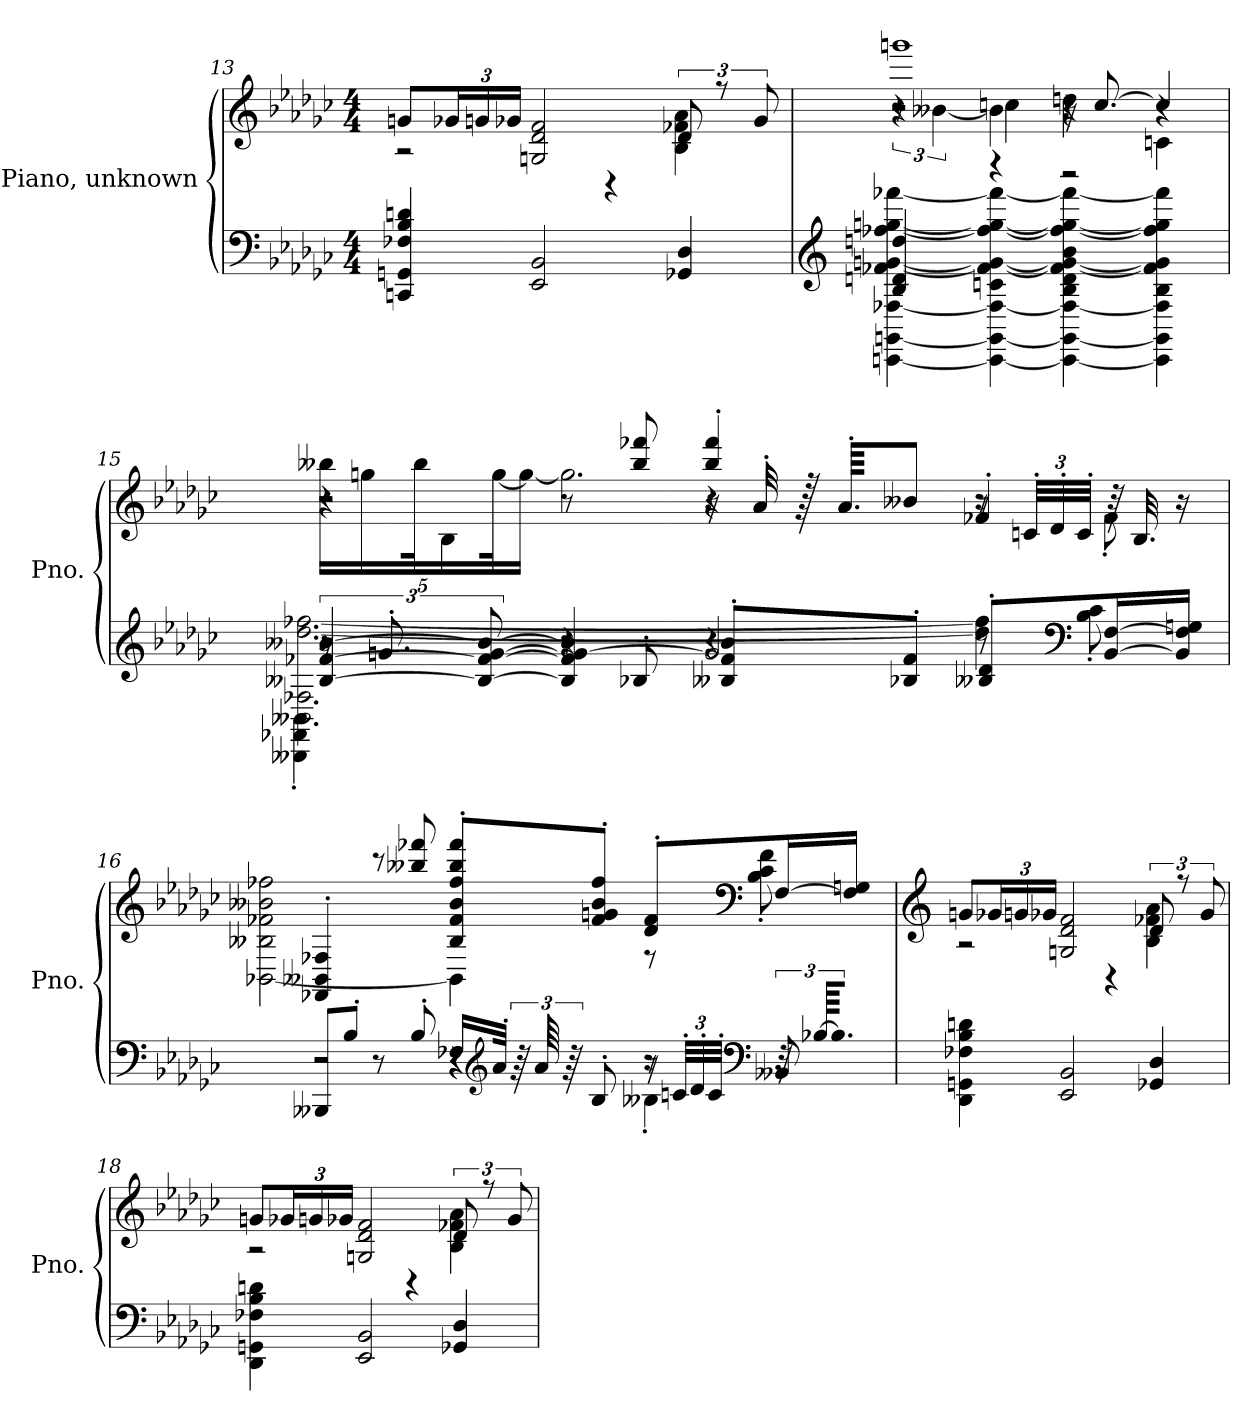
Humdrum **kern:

**kern	**kern
*part1	*part1
*staff2	*staff1
*I"Piano, unknown	*
*I'Pno.	*
*clefF4	*clefG2
*k[b-e-a-d-g-c-]	*k[b-e-a-d-g-c-]
*M4/4	*M4/4
=13	=13
*	*^
4CCn/ 4GGn/ 4F-X/ 4B-/ 4dn/	8gn/L	2r
*	*Xbrackettup	*
.	24g-X/L	.
.	24gn/	.
.	24g-X/JJ	.
2EE-/ 2BB-/	2Gn/ 2d-/ 2f/	.
.	.	4r
*	*brackettup	*
4GG-X/ 4D-/	12d-/	4B-\ 4f-X\ 4a-\
.	12r	.
.	12g-/	.
*	*v	*v
!!LO:LB:g=z
=14	=14
*clefG2	*
*^	*^
*	*	*	*^
*	*	*	*	*^
4B-/ 4dn/ 4ddn/	[4CCn\ [4GGn\ [4F-X\ [4f-X\ [4gn\ [4ff-X\ [4ggn\ [4fff-X\	1gggn	12r	2r	4r
.	.	.	[6b--X\	.	.
4r	4CC\_ 4GG\_ 4F-\_ 4cn\ 4f-\_ 4g\_ 4ff-\_ 4gg\_ 4fff-\_	.	4b--\]	.	4ccn\
2r	4CC\_ 4GG\_ 4F-\_ 4B-\ 4d\ 4f-\_ 4g\_ 4b-\ 4ff-\_ 4gg\_ 4fff-\_	.	4ddn\	16r	4r
.	.	.	.	[8.cc/	.
.	4CC\] 4GG\] 4F-\] 4B-\ 4f-\] 4g\] 4ff-\] 4gg\] 4fff-\]	.	4r	4cc/]	4cn\
!!LO:PB:g=z	!!	!!	!!
=15	=15	=15	=15	=15	=15
*^	*^	*	*	*	*
*	*	*	*	*	*Xbrackettup	*	*
[6B--X/ [6f-X/ [6b--X/	2.BB-\ 2.F-X\ [2.dd-\ [2.ff-X\	16r	4BBB--X\' 4FF-X\' 4BB--X\'	2r	20bb--X\LL	4r	2r
.	.	.	.	.	20ggn\	.	.
.	.	8.gn'/	.	.	.	.	.
.	.	.	.	.	40bb--\K	.	.
.	.	.	.	.	20B-\	.	.
12B--/_ 12f-/_ [12g/ 12b--/_	.	.	.	.	.	.	.
.	.	.	.	.	[40gg\K	.	.
.	.	.	.	.	20gg\JJ_	.	.
4B--/] 4f-/] 4g/_ 4b--/]	.	8r	4r	.	2.gg\]	8r	.
.	.	8B-X'/	.	.	.	8bb--/ 8fff-X/	.
2g/]	.	8B--X/' 8f-/' 8b--/'L	4r	4bb--/' 4fff-/'	.	16r	4r
.	.	.	.	.	.	32a-'/	.
.	.	.	.	.	.	128r	.
.	.	.	.	.	.	64.a-'/KKKL	.
.	.	8B-X/' 8f-/'J	.	.	.	8b--X/J	.
.	4dd-\] 4ff-\]	8B--X/' 8d-/'L	8r	4f-X'/	.	16r	8r
.	.	.	.	.	.	48cn'/LLL	.
.	.	.	.	.	.	48d-'/	.
.	.	.	.	.	.	48c'/JJJ	.
*clefF4	*	*	*	*	*	*	*
.	.	[16BB--/ [16F-/L	8B--\' 8c-\'	.	.	64r	8f-'\
.	.	.	.	.	.	32.B-/	.
.	.	16BB--/] 16F-/] 16Gn/JJ	.	.	.	16r	.
*	*	*v	*v	*	*	*	*
*	*	*	*	*v	*v	*v
!!LO:LB:g=z
=16	=16	=16	=16	=16
8BBB--X/L	2r	2r	4FF-X/' 4BB--X/' 4F-X/'	[2BB-X\ 2B--X\ 2f-X\ 2b--X\ 2ff-X\
8B-'/J	.	.	.	.
8r	.	.	8r	.
8B-'/	.	.	8bb--X/ 8fff-X/	.
16F-X/LL	4r	4r	8B--/' 8f-/' 8b--/' 8ff-/' 8bb--/' 8fff-/'L	4BB-\]
*clefG2	*	*	*	*
32a-'/JJk	.	.	.	.
96r	.	.	.	.
96a-/	.	.	.	.
96r	.	.	.	.
8B-'/	.	.	8f-/' 8gn/' 8b--/' 8ff-/'J	.
16r	4B--X'\	8r	8d-/' 8f-/'L	8r
*Xbrackettup	*	*	*	*
48cn'/LLL	.	.	.	.
48d-'/	.	.	.	.
48c'/JJJ	.	.	.	.
*clefF4	*	*	*clefF4	*
*brackettup	*	*	*	*
48r	.	8BB--X/	[16F-/L	8B--\' 8c-\' 8f-\'
[96B-X/KKLL	.	.	.	.
16.B-/JJ]	.	.	.	.
.	.	.	16F-/] 16Gn/JJ	.
*v	*v	*v	*	*
!!LO:LB:g=z	!!
=17	=17	=17
*	*clefG2	*
4DD-\ 4GGn\ 4F-X\ 4B-\ 4dn\	8gn/L	2r
.	24g-X/L	.
.	24gn/	.
.	24g-X/JJ	.
2EE-/ 2BB-/	2Gn/ 2d-/ 2f/	.
.	.	4r
*	*brackettup	*
4GG-X/ 4D-/	12d-/	4B-\ 4f-X\ 4a-\
.	12r	.
.	12g-/	.
=18	=18	=18
4DD-\ 4GGn\ 4F-X\ 4B-\ 4dn\	8gn/L	2r
*	*Xbrackettup	*
.	24g-X/L	.
.	24gn/	.
.	24g-X/JJ	.
2EE-/ 2BB-/	2Gn/ 2d-/ 2f/	.
.	.	4r
*	*brackettup	*
4GG-X/ 4D-/	12d-/	4B-\ 4f-X\ 4a-\
.	12r	.
.	12g-/	.
*	*v	*v
=	=
*-	*-
